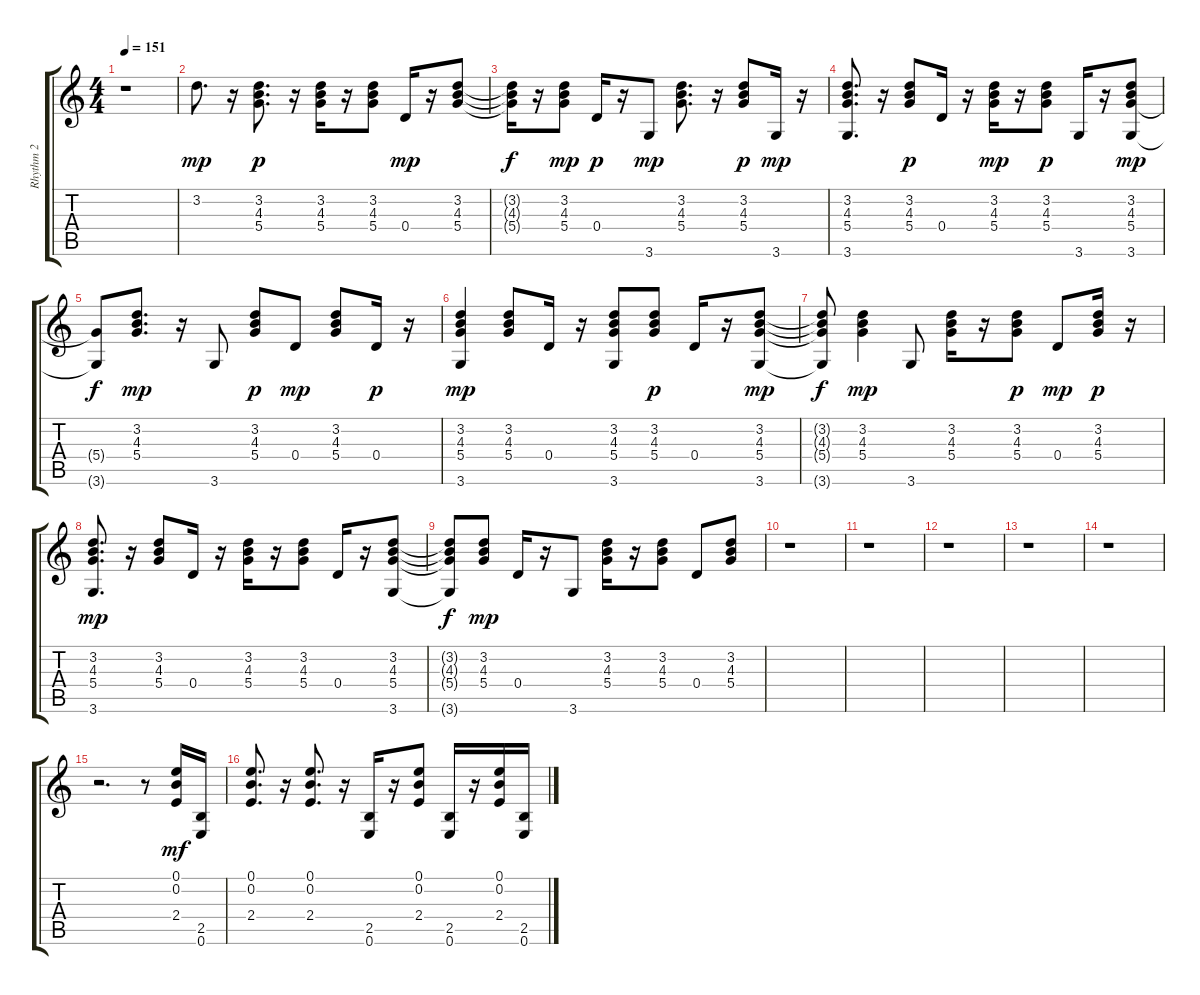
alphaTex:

\track ("Rhythm 2" "Rhythm 2") {instrument distortionguitar}
\staff {score tabs}
\tuning (E4 B3 G3 D3 A2 E2) {hide}
\ts (4 4)
\tempo 151
\clef g2
\ks c
r.1{dy mp} |
3.2.8{d} r.16 (3.2 4.3 5.4).8{d dy p} r.16 (3.2 4.3 5.4).16 r.16 (3.2 4.3 5.4).8 0.4.16{dy mp} r.16 (3.2 4.3 5.4).8 |
(3.2{t} 4.3{t} 5.4{t}).16{dy f} r.16 (3.2 4.3 5.4).8{dy mp} 0.4.16{dy p} r.16 3.6.8{dy mp} (3.2 4.3 5.4).8{d} r.16 (3.2 4.3 5.4).8{dy p} 3.6.16{dy mp} r.16 |
(3.2 4.3 5.4 3.6).8{d} r.16 (3.2 4.3 5.4).8{dy p} 0.4.16 r.16 (3.2 4.3 5.4).16{dy mp} r.16 (3.2 4.3 5.4).8{dy p} 3.6.16 r.16 (3.2 4.3 5.4 3.6).8{dy mp} |
(5.4{t} 3.6{t}).8{dy f} (3.2 4.3 5.4).8{d dy mp} r.16 3.6.8 (3.2 4.3 5.4).8{dy p} 0.4.8{dy mp} (3.2 4.3 5.4).8 0.4.16{dy p} r.16 |
(3.2 4.3 5.4 3.6).4{dy mp} (3.2 4.3 5.4).8 0.4.16 r.16 (3.2 4.3 5.4 3.6).8 (3.2 4.3 5.4).8{dy p} 0.4.16 r.16 (3.2 4.3 5.4 3.6).8{dy mp} |
(3.2{t} 4.3{t} 5.4{t} 3.6{t}).8{dy f} (3.2 4.3 5.4).4{dy mp} 3.6.8 (3.2 4.3 5.4).16 r.16 (3.2 4.3 5.4).8{dy p} 0.4.8{dy mp} (3.2 4.3 5.4).16{dy p} r.16 |
(3.2 4.3 5.4 3.6).8{d dy mp} r.16 (3.2 4.3 5.4).8 0.4.16 r.16 (3.2 4.3 5.4).16 r.16 (3.2 4.3 5.4).8 0.4.16 r.16 (3.2 4.3 5.4 3.6).8 |
(3.2{t} 4.3{t} 5.4{t} 3.6{t}).8{dy f} (3.2 4.3 5.4).8{dy mp} 0.4.16 r.16 3.6.8 (3.2 4.3 5.4).16 r.16 (3.2 4.3 5.4).8 0.4.8 (3.2 4.3 5.4).8 |
r.1 |
r.1 |
r.1 |
r.1 |
r.1 |
r.2{d} r.8 (0.1 0.2 2.4).16{dy mf} (2.5 0.6).16 |
(0.1 0.2 2.4).8{d} r.16 (0.1 0.2 2.4).8{d} r.16 (2.5 0.6).16 r.16 (0.1 0.2 2.4).8 (2.5 0.6).16 r.16 (0.1 0.2 2.4).16 (2.5 0.6).16
